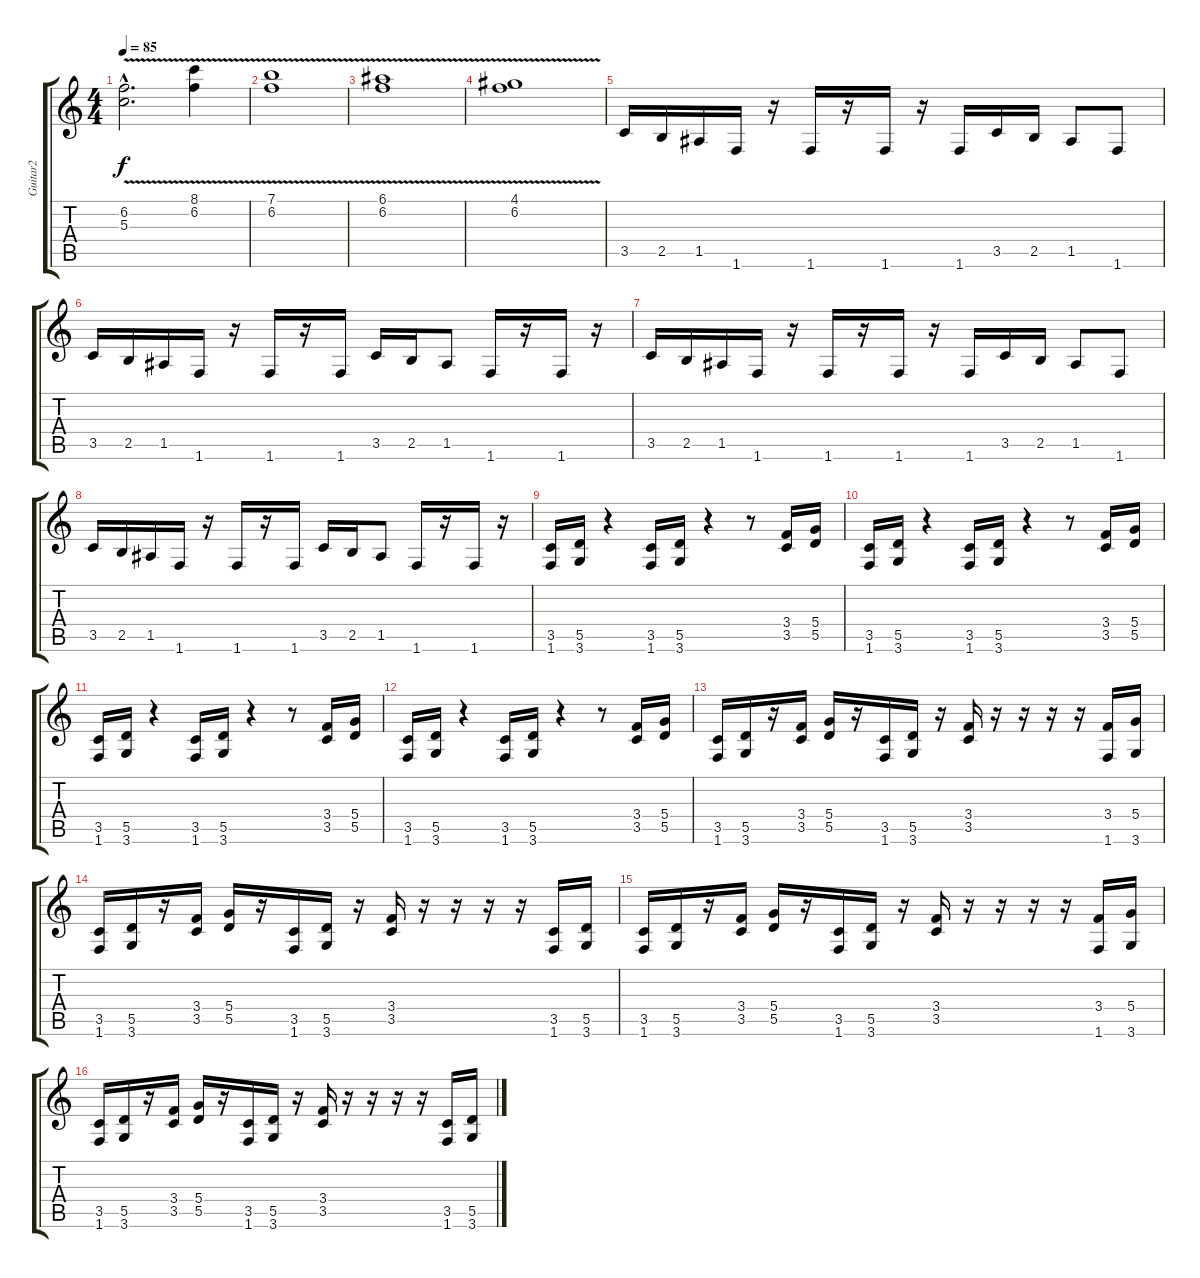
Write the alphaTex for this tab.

\track ("Guitar2" "Guitar2") {instrument distortionguitar}
\staff {score tabs}
\tuning (E4 B3 G3 D3 A2 E2) {hide}
\ts (4 4)
\tempo 85
\clef g2
\ks c
(6.2{v hac} 5.3{v hac}).2{d dy f} (8.1{v} 6.2{v}).4 |
(7.1{v} 6.2{v}).1 |
(6.1{v} 6.2{v}).1 |
(4.1{v} 6.2{v}).1 |
3.5.16{volume 14} 2.5.16 1.5.16 1.6.16 r.16 1.6.16 r.16 1.6.16 r.16 1.6.16 3.5.16 2.5.16 1.5.8 1.6.8 |
3.5.16 2.5.16 1.5.16 1.6.16 r.16 1.6.16 r.16 1.6.16 3.5.16 2.5.16 1.5.8 1.6.16 r.16 1.6.16 r.16 |
3.5.16 2.5.16 1.5.16 1.6.16 r.16 1.6.16 r.16 1.6.16 r.16 1.6.16 3.5.16 2.5.16 1.5.8 1.6.8 |
3.5.16 2.5.16 1.5.16 1.6.16 r.16 1.6.16 r.16 1.6.16 3.5.16 2.5.16 1.5.8 1.6.16 r.16 1.6.16 r.16 |
(3.5 1.6).16 (5.5 3.6).16 r.4 (3.5 1.6).16 (5.5 3.6).16 r.4 r.8 (3.4 3.5).16 (5.4 5.5).16 |
(3.5 1.6).16 (5.5 3.6).16 r.4 (3.5 1.6).16 (5.5 3.6).16 r.4 r.8 (3.4 3.5).16 (5.4 5.5).16 |
(3.5 1.6).16 (5.5 3.6).16 r.4 (3.5 1.6).16 (5.5 3.6).16 r.4 r.8 (3.4 3.5).16 (5.4 5.5).16 |
(3.5 1.6).16 (5.5 3.6).16 r.4 (3.5 1.6).16 (5.5 3.6).16 r.4 r.8 (3.4 3.5).16 (5.4 5.5).16 |
(3.5 1.6).16 (5.5 3.6).16 r.16 (3.4 3.5).16 (5.4 5.5).16 r.16 (3.5 1.6).16 (5.5 3.6).16 r.16 (3.4 3.5).16 r.16 r.16 r.16 r.16 (3.4 1.6).16 (5.4 3.6).16 |
(3.5 1.6).16 (5.5 3.6).16 r.16 (3.4 3.5).16 (5.4 5.5).16 r.16 (3.5 1.6).16 (5.5 3.6).16 r.16 (3.4 3.5).16 r.16 r.16 r.16 r.16 (3.5 1.6).16 (5.5 3.6).16 |
(3.5 1.6).16 (5.5 3.6).16 r.16 (3.4 3.5).16 (5.4 5.5).16 r.16 (3.5 1.6).16 (5.5 3.6).16 r.16 (3.4 3.5).16 r.16 r.16 r.16 r.16 (3.4 1.6).16 (5.4 3.6).16 |
(3.5 1.6).16 (5.5 3.6).16 r.16 (3.4 3.5).16 (5.4 5.5).16 r.16 (3.5 1.6).16 (5.5 3.6).16 r.16 (3.4 3.5).16 r.16 r.16 r.16 r.16 (3.5 1.6).16 (5.5 3.6).16
